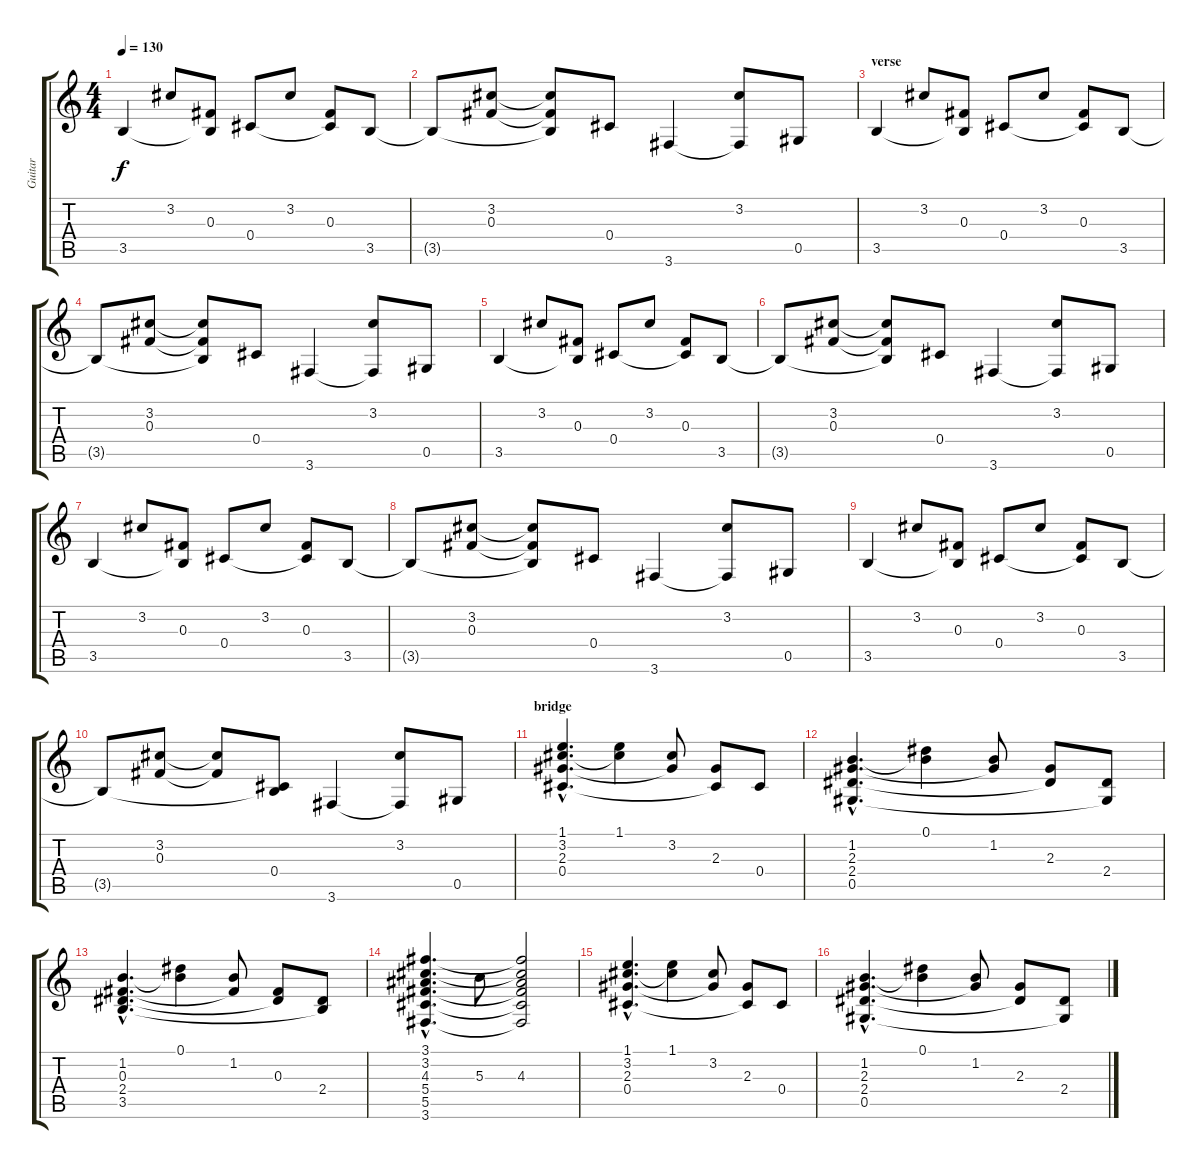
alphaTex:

\track ("Guitar" "Guitar") {instrument acousticguitarsteel}
\staff {score tabs}
\tuning (Eb4 Bb3 Gb3 Db3 Ab2 Eb2) {hide}
\ts (4 4)
\tempo 130
\clef g2
\ks c
3.5.4{dy f instrument acousticguitarsteel} 3.2.8 (0.3 3.5{t}).8 0.4.8 3.2.8 (0.3 0.4{t}).8 3.5.8 |
3.5{t}.8 (3.2 0.3).8 (3.2{t} 0.3{t} 3.5{t}).8 0.4.8 3.6.4 (3.2 3.6{t}).8 0.5.8 |
\section ("" "verse")
3.5.4 3.2.8 (0.3 3.5{t}).8 0.4.8 3.2.8 (0.3 0.4{t}).8 3.5.8 |
3.5{t}.8 (3.2 0.3).8 (3.2{t} 0.3{t} 3.5{t}).8 0.4.8 3.6.4 (3.2 3.6{t}).8 0.5.8 |
3.5.4 3.2.8 (0.3 3.5{t}).8 0.4.8 3.2.8 (0.3 0.4{t}).8 3.5.8 |
3.5{t}.8 (3.2 0.3).8 (3.2{t} 0.3{t} 3.5{t}).8 0.4.8 3.6.4 (3.2 3.6{t}).8 0.5.8 |
3.5.4 3.2.8 (0.3 3.5{t}).8 0.4.8 3.2.8 (0.3 0.4{t}).8 3.5.8 |
3.5{t}.8 (3.2 0.3).8 (3.2{t} 0.3{t} 3.5{t}).8 0.4.8 3.6.4 (3.2 3.6{t}).8 0.5.8 |
3.5.4 3.2.8 (0.3 3.5{t}).8 0.4.8 3.2.8 (0.3 0.4{t}).8 3.5.8 |
3.5{t}.8 (3.2 0.3).8 (3.2{t} 0.3{t}).8 (0.4 3.5{t}).8 3.6.4 (3.2 3.6{t}).8 0.5.8 |
\section ("" "bridge")
(1.1{hac} 3.2{hac} 2.3{hac} 0.4{hac}).4{d} (1.1 3.2{t}).4 (3.2 2.3{t}).8 (2.3 0.4{t}).8 0.4.8 |
(1.2{hac} 2.3{hac} 2.4{hac} 0.5{hac}).4{d} (0.1 1.2{t}).4 (1.2 2.3{t}).8 (2.3 2.4{t}).8 (2.4 0.5{t}).8 |
(1.2{hac} 0.3{hac} 2.4{hac} 3.5{hac}).4{d} (0.1 1.2{t}).4 (1.2 0.3{t}).8 (0.3 2.4{t}).8 (2.4 3.5{t}).8 |
(3.1{hac} 3.2{hac} 4.3{hac} 5.4{hac} 5.5{hac} 3.6{hac}).4{d} 5.3.8 (3.1{t} 3.2{t} 4.3 5.4{t} 5.5{t} 3.6{t}).2 |
(1.1{hac} 3.2{hac} 2.3{hac} 0.4{hac}).4{d} (1.1 3.2{t}).4 (3.2 2.3{t}).8 (2.3 0.4{t}).8 0.4.8 |
(1.2{hac} 2.3{hac} 2.4{hac} 0.5{hac}).4{d} (0.1 1.2{t}).4 (1.2 2.3{t}).8 (2.3 2.4{t}).8 (2.4 0.5{t}).8
